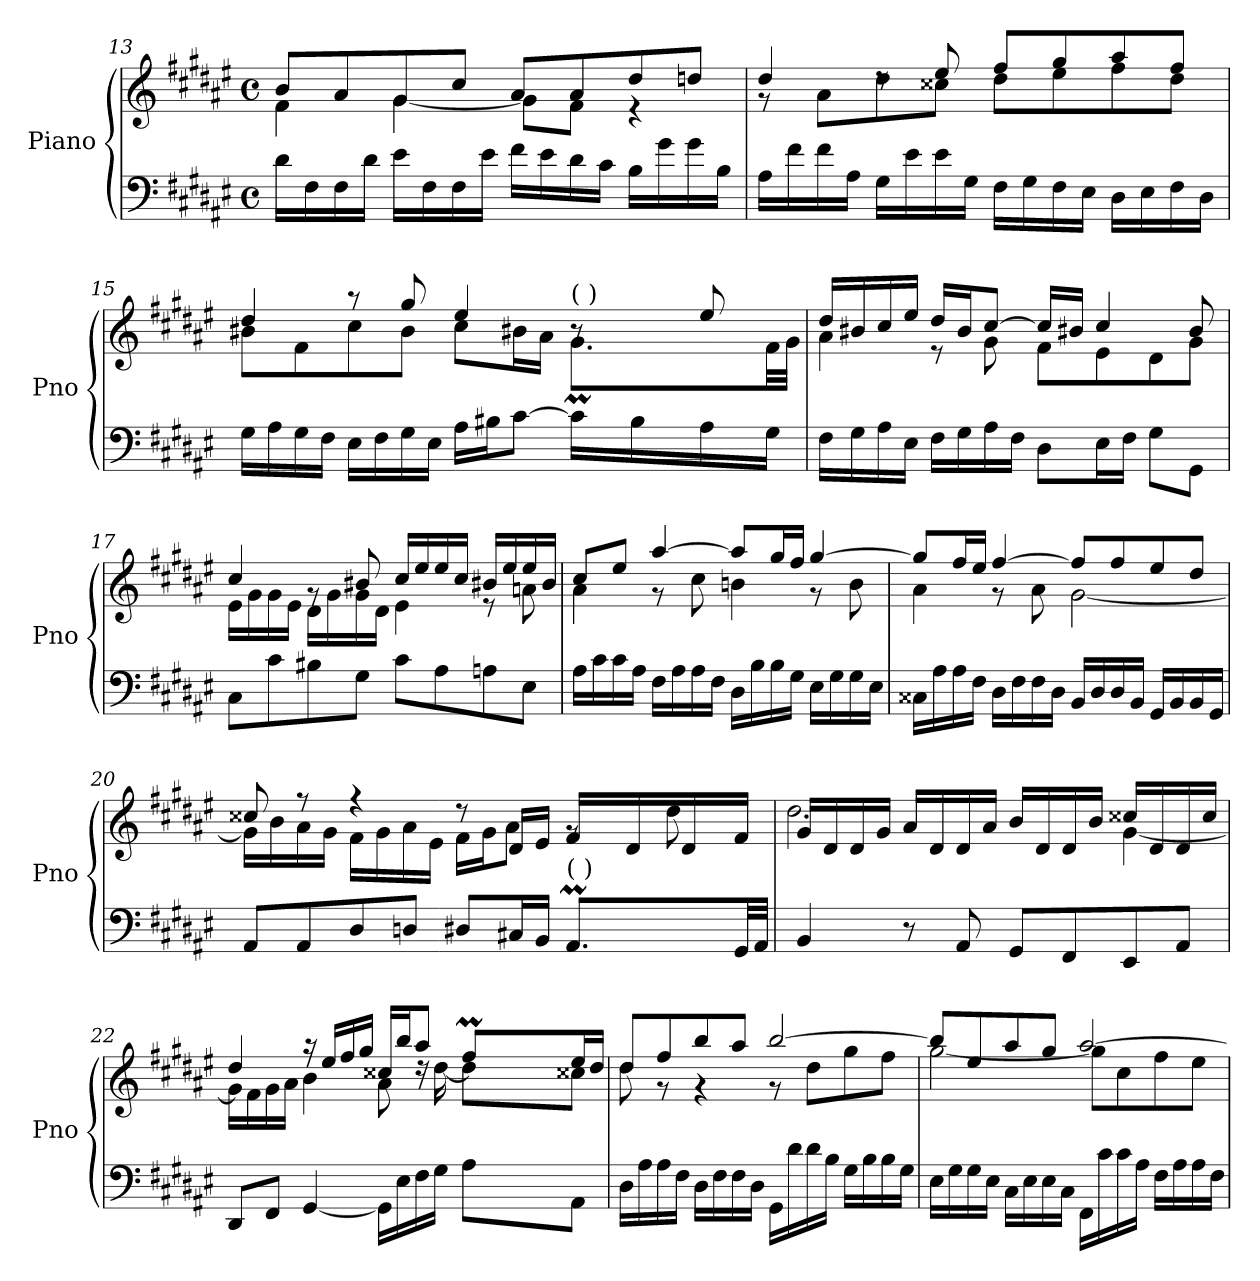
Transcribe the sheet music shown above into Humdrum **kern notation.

**kern	**kern
*part1	*part1
*staff2	*staff1
*I"Piano	*
*I'Pno	*
!!LO:LB:g=z
*clefF4	*clefG2
*k[f#c#g#d#a#e#]	*k[f#c#g#d#a#e#]
*M4/4	*M4/4
*met(c)	*met(c)
=13	=13
*	*^
16d#\LL	8b/L	4f#\
16F#\	.	.
16F#\	8a#/	.
16d#\JJ	.	.
16e#\LL	8g#/	[4g#\
16F#\	.	.
16F#\	8cc#/J	.
16e#\JJ	.	.
16f#\LL	8a#/L	8g#\L]
16e#\	.	.
16d#\	8a#/	8f#\J
16c#\JJ	.	.
16B\LL	8dd#/	4r
16g#\	.	.
16g#\	8ddni/J	.
16B\JJ	.	.
=14	=14	=14
16A#\LL	4dd#/	8r
16f#\	.	.
16f#\	.	8a#\L
16A#\JJ	.	.
16G#\LL	8rdd	8dd#\
16e#\	.	.
16e#\	8ee#/	8cc##X\J
16G#\JJ	.	.
16F#\LL	8ff#/L	8dd#\L
16G#\	.	.
16F#\	8gg#/	8ee#\
16E#\JJ	.	.
16D#\LL	8aa#/	8ff#\
16E#\	.	.
16F#\	8ff#/J	8dd#\J
16D#\JJ	.	.
!!LO:LB:g=z
=15	=15	=15
*^	*	*^
2.ryy	16G#\LL	4dd#/	8b#X\L	2.ryy
.	16A#\	.	.	.
.	16G#\	.	8f#\	.
.	16F#\JJ	.	.	.
.	16E#\LL	8r	8cc#\	.
.	16F#\	.	.	.
.	16G#\	8gg#/	8b#\J	.
.	16E#\JJ	.	.	.
.	16A#\LL	4ee#/	8cc#\L	.
.	16B#X\J	.	.	.
.	[8c#\J	.	16b#X\L	.
.	.	.	16a#\JJ	.
*	*	*	*	*Xtuplet
!	!	!LO:TX:a:t=(   )	!	!
8.ryy	16c#\LL]	8r	8.g#M\L	128%3a#yy
.	.	.	.	128%3g#yy
.	.	.	.	128%3a#yy
.	16B#\	.	.	.
.	.	.	.	128%3g#yy
.	.	.	.	128%3a#yy
.	.	.	.	128%3g#yy
.	16A#\	8ee#/	.	.
.	.	.	.	128%3a#yy
.	.	.	.	128%3g#yy
16ryy	16G#\JJ	.	32f#\LL	16ryy
.	.	.	32g#\JJJ	.
*v	*v	*	*	*
*	*	*v	*v
!!LO:LB:g=z
=16	=16	=16
16F#\LL	16dd#/LL	4a#\
16G#\	16b#X/	.
16A#\	16cc#/	.
16E#\JJ	16ee#/JJ	.
16F#\LL	16dd#/LL	8r
16G#\	16b#/J	.
16A#\	[8cc#/J	8g#\
16F#\JJ	.	.
8D#\L	16cc#/LL]	8f#\L
.	16b#X/JJ	.
16E#\L	4cc#/	8e#\
16F#\JJ	.	.
8G#\L	.	8d#\
8GG#\J	8b#/	8g#\J
=17	=17	=17
8C#\L	4cc#/	16e#\LL
.	.	16g#\
8c#\	.	16g#\
.	.	16e#\JJ
8B#X\	8rg	16d#\LL
.	.	16g#\
8G#\J	8b#X/	16g#\
.	.	16d#\JJ
8c#\L	16cc#/LL	4e#\
.	16ee#/	.
8A#\	16ee#/	.
.	16cc#/JJ	.
8Ani\	16b#X/LL	8r
.	16ee#/	.
8E#\J	16ee#/	8ani\
.	16b#/JJ	.
!!LO:PB:g=z	!!
=18	=18	=18
16A#\LL	8cc#/L	4a#\
16c#\	.	.
16c#\	8ee#/J	.
16A#\JJ	.	.
16F#\LL	[4aa#/	8r
16A#\	.	.
16A#\	.	8cc#\
16F#\JJ	.	.
16D#\LL	8aa#/L]	4bn\
16B\	.	.
16B\	16gg#/L	.
16G#\JJ	16ff#/JJ	.
16E#\LL	[4gg#/	8r
16G#\	.	.
16G#\	.	8b\
16E#\JJ	.	.
!!LO:LB:g=z	!!
=19	=19	=19
16C##X\LL	8gg#/L]	4a#\
16A#\	.	.
16A#\	16ff#/L	.
16F#\JJ	16ee#/JJ	.
16D#\LL	[4ff#/	8r
16F#\	.	.
16F#\	.	8a#\
16D#\JJ	.	.
16BB/LL	8ff#/L]	[2g#\
16D#/	.	.
16D#/	8ff#/	.
16BB/JJ	.	.
16GG#/LL	8ee#/	.
16BB/	.	.
16BB/	8dd#/J	.
16GG#/JJ	.	.
=20	=20	=20
*^	*	*^
8AA#/L	2.ryy	8cc##X/	16g#\LL]	2.ryy
.	.	.	16b\	.
8AA#/	.	8r	16a#\	.
.	.	.	16g#\JJ	.
8D#/	.	4r	16f#\LL	.
.	.	.	16g#\	.
8Dni/J	.	.	16a#\	.
.	.	.	16e#\JJ	.
8D#/L	.	8r	16f#\LL	.
.	.	.	16g#\J	.
16C#X/L	.	16d#/LL	8a#\J	.
16BB/JJ	.	16e#/JJ	.	.
*	*Xtuplet	*	*	*
!LO:TX:a:t=(   )	!	!	!	!
8.AA#m/L	128%3BByy	16f#/LL	8rg	8.ryy
.	128%3AA#yy	.	.	.
.	128%3BByy	.	.	.
.	.	16d#/	.	.
.	128%3AA#yy	.	.	.
.	128%3BByy	.	.	.
.	128%3AA#yy	.	.	.
.	.	16d#/	8dd#\	.
.	128%3BByy	.	.	.
.	128%3AA#yy	.	.	.
32GG#/LL	16ryy	16f#/JJ	.	16ryy
32AA#/JJJ	.	.	.	.
*v	*v	*	*	*
*	*	*v	*v
!!LO:LB:g=z
=21	=21	=21
4BB/	16g#/LL	2.dd#\
.	16d#/	.
.	16d#/	.
.	16g#/JJ	.
8r	16a#/LL	.
.	16d#/	.
8AA#/	16d#/	.
.	16a#/JJ	.
8GG#/L	16b/LL	.
.	16d#/	.
8FF#/	16d#/	.
.	16b/JJ	.
8EE#/	16cc##X/LL	[4g#\
.	16d#/	.
8AA#/J	16d#/	.
.	16cc##/JJ	.
!!LO:LB:g=z
=22	=22	=22
*^	*	*^
2.ryy	8DD#/L	4dd#/	16g#\LL]	2.ryy
.	.	.	16f#\	.
.	8FF#/J	.	16g#\	.
.	.	.	16a#\JJ	.
.	[4GG#/	16r	4b\	.
.	.	16ee#/LL	.	.
.	.	16ff#/	.	.
.	.	16gg#/JJ	.	.
.	16GG#\LL]	16cc##X/LL	8a#\	.
.	16E#\	16bb/J	.	.
.	16F#\	8aa#/J	16rdd	.
.	16G#\JJ	.	[16dd#\	.
8ryy	8A#\L	8ff#M/L	8dd#\L]	48gg#yy
.	.	.	.	48ff#yy
.	.	.	.	48gg#yy
.	.	.	.	48ff#yy
.	.	.	.	48gg#yy
.	.	.	.	48ff#yy
8ryy	8AA#\J	16ee#/L	8cc##X\J	8ryy
.	.	16dd#/JJ	.	.
*v	*v	*	*	*
*	*	*v	*v
=23	=23	=23
16D#\LL	8dd#/L	8dd#\
16A#\	.	.
16A#\	8ff#/	8r
16F#\JJ	.	.
16D#\LL	8bb/	4r
16F#\	.	.
16F#\	8aa#/J	.
16D#\JJ	.	.
16GG#/LL	[2bb/	8r
16d#\	.	.
16d#\	.	8dd#\L
16B\JJ	.	.
16G#\LL	.	8gg#\
16B\	.	.
16B\	.	8ff#\J
16G#\JJ	.	.
!!LO:LB:g=z	!!
=24	=24	=24
16E#\LL	8bb/L]	[2gg#\
16G#\	.	.
16G#\	8ee#/	.
16E#\JJ	.	.
16C#\LL	8aa#/	.
16E#\	.	.
16E#\	8gg#/J	.
16C#\JJ	.	.
16FF#/LL	[2aa#/	8gg#\L]
16c#\	.	.
16c#\	.	8cc#\
16A#\JJ	.	.
16F#\LL	.	8ff#\
16A#\	.	.
16A#\	.	8ee#\J
16F#\JJ	.	.
*	*v	*v
=	=
*-	*-
